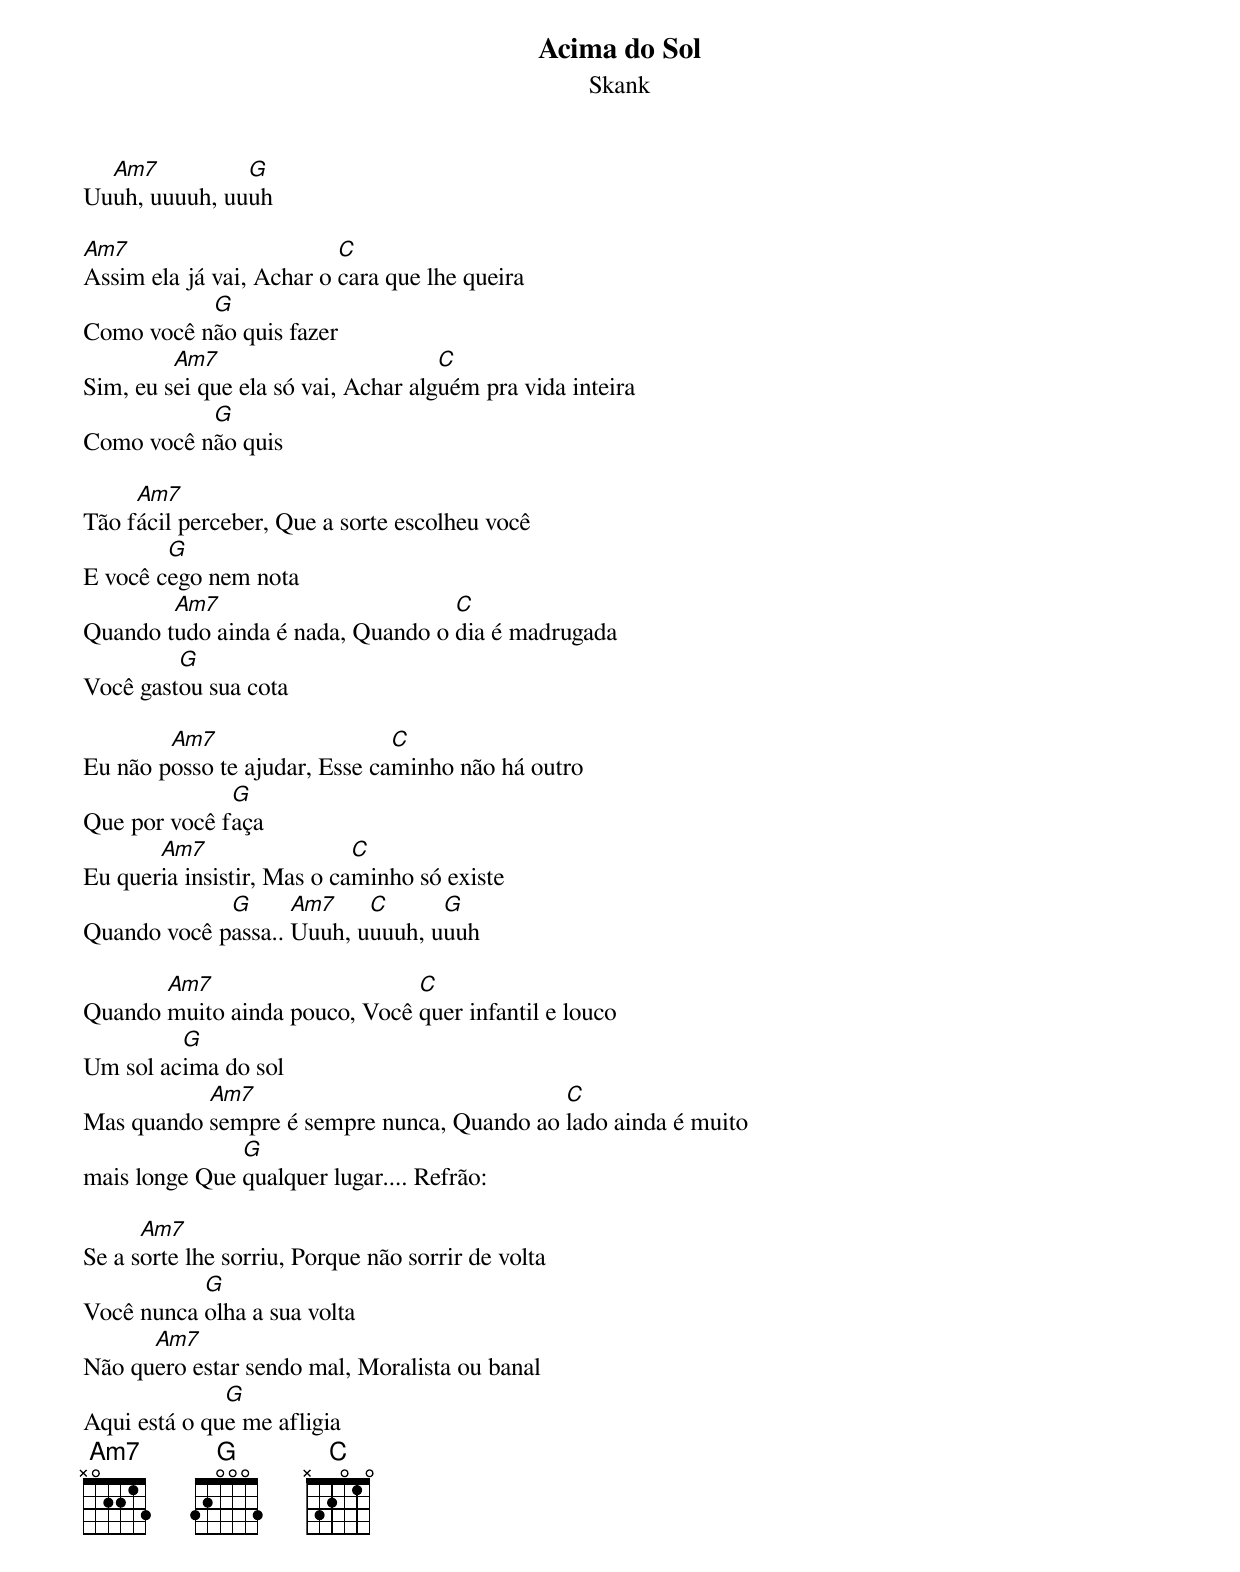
Acima do Sol
Skank

  Am7          G
Uuuh, uuuuh, uuuh

Am7                       C
Assim ela já vai, Achar o cara que lhe queira
           G
Como você não quis fazer
         Am7                         C
Sim, eu sei que ela só vai, Achar alguém pra vida inteira
           G
Como você não quis

     Am7
Tão fácil perceber, Que a sorte escolheu você
        G
E você cego nem nota
        Am7                        C
Quando tudo ainda é nada, Quando o dia é madrugada
         G
Você gastou sua cota

        Am7                    C
Eu não posso te ajudar, Esse caminho não há outro
              G
Que por você faça
       Am7                  C
Eu queria insistir, Mas o caminho só existe
             G      Am7    C      G
Quando você passa.. Uuuh, uuuuh, uuuh

       Am7                     C
Quando muito ainda pouco, Você quer infantil e louco
         G
Um sol acima do sol
           Am7                              C
Mas quando sempre é sempre nunca, Quando ao lado ainda é muito
               G
mais longe Que qualquer lugar.... Refrão:

      Am7
Se a sorte lhe sorriu, Porque não sorrir de volta
           G
Você nunca olha a sua volta
      Am7
Não quero estar sendo mal, Moralista ou banal
              G
Aqui está o que me afligia
